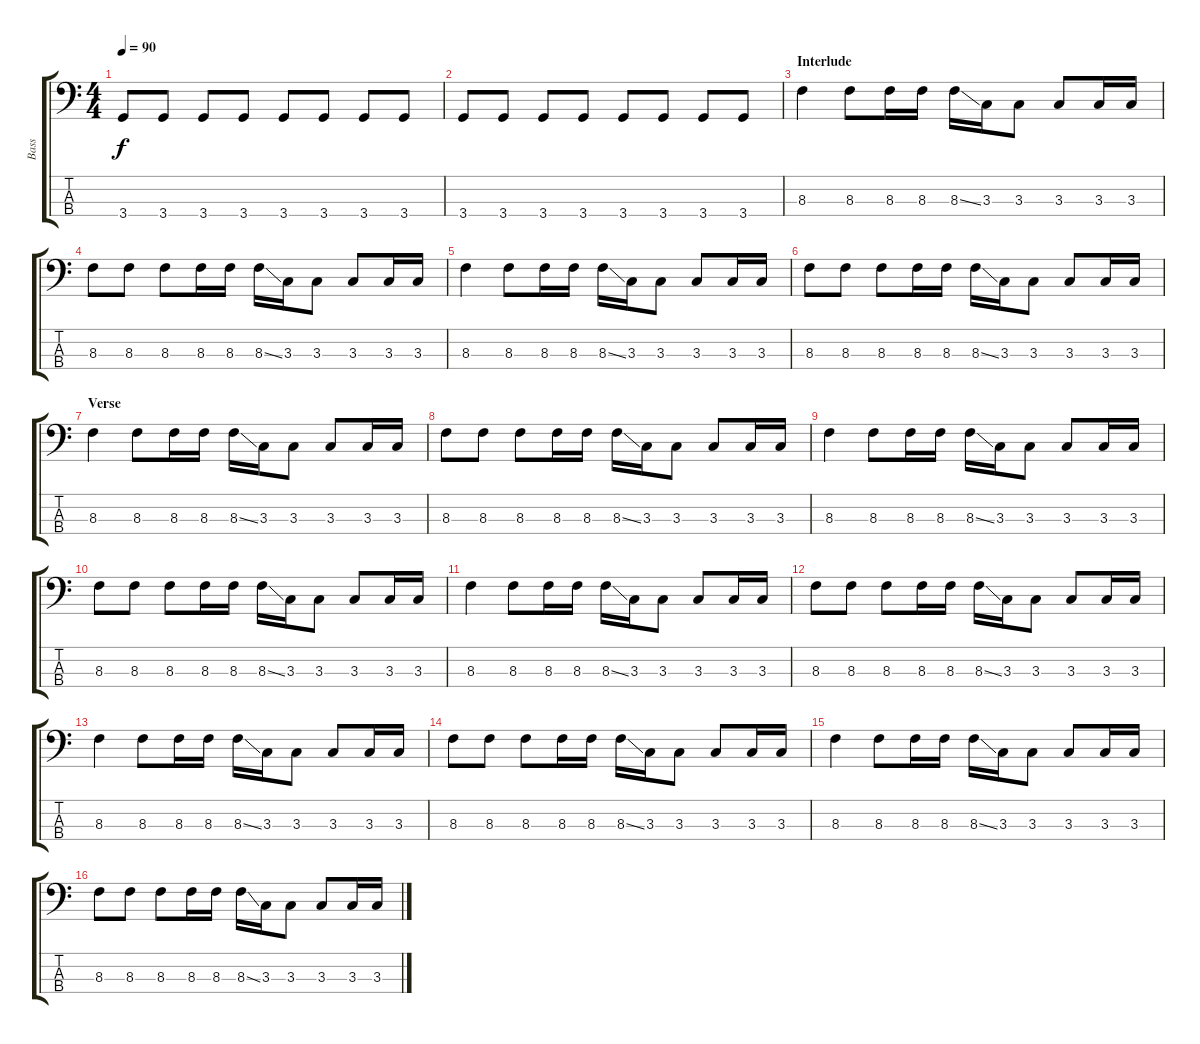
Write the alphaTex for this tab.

\track ("Bass" "Bass") {instrument electricbassfinger}
\staff {score tabs}
\tuning (G2 D2 A1 E1) {hide}
\ts (4 4)
\tempo 90
\clef f4
\ks c
3.4.8{dy f} 3.4.8 3.4.8 3.4.8 3.4.8 3.4.8 3.4.8 3.4.8 |
3.4.8 3.4.8 3.4.8 3.4.8 3.4.8 3.4.8 3.4.8 3.4.8 |
\section ("" "Interlude")
8.3.4 8.3.8 8.3.16 8.3.16 8.3{ss}.16 3.3.16 3.3.8 3.3.8 3.3.16 3.3.16 |
8.3.8 8.3.8 8.3.8 8.3.16 8.3.16 8.3{ss}.16 3.3.16 3.3.8 3.3.8 3.3.16 3.3.16 |
8.3.4 8.3.8 8.3.16 8.3.16 8.3{ss}.16 3.3.16 3.3.8 3.3.8 3.3.16 3.3.16 |
8.3.8 8.3.8 8.3.8 8.3.16 8.3.16 8.3{ss}.16 3.3.16 3.3.8 3.3.8 3.3.16 3.3.16 |
\section ("" "Verse")
8.3.4 8.3.8 8.3.16 8.3.16 8.3{ss}.16 3.3.16 3.3.8 3.3.8 3.3.16 3.3.16 |
8.3.8 8.3.8 8.3.8 8.3.16 8.3.16 8.3{ss}.16 3.3.16 3.3.8 3.3.8 3.3.16 3.3.16 |
8.3.4 8.3.8 8.3.16 8.3.16 8.3{ss}.16 3.3.16 3.3.8 3.3.8 3.3.16 3.3.16 |
8.3.8 8.3.8 8.3.8 8.3.16 8.3.16 8.3{ss}.16 3.3.16 3.3.8 3.3.8 3.3.16 3.3.16 |
8.3.4 8.3.8 8.3.16 8.3.16 8.3{ss}.16 3.3.16 3.3.8 3.3.8 3.3.16 3.3.16 |
8.3.8 8.3.8 8.3.8 8.3.16 8.3.16 8.3{ss}.16 3.3.16 3.3.8 3.3.8 3.3.16 3.3.16 |
8.3.4 8.3.8 8.3.16 8.3.16 8.3{ss}.16 3.3.16 3.3.8 3.3.8 3.3.16 3.3.16 |
8.3.8 8.3.8 8.3.8 8.3.16 8.3.16 8.3{ss}.16 3.3.16 3.3.8 3.3.8 3.3.16 3.3.16 |
8.3.4 8.3.8 8.3.16 8.3.16 8.3{ss}.16 3.3.16 3.3.8 3.3.8 3.3.16 3.3.16 |
8.3.8 8.3.8 8.3.8 8.3.16 8.3.16 8.3{ss}.16 3.3.16 3.3.8 3.3.8 3.3.16 3.3.16
